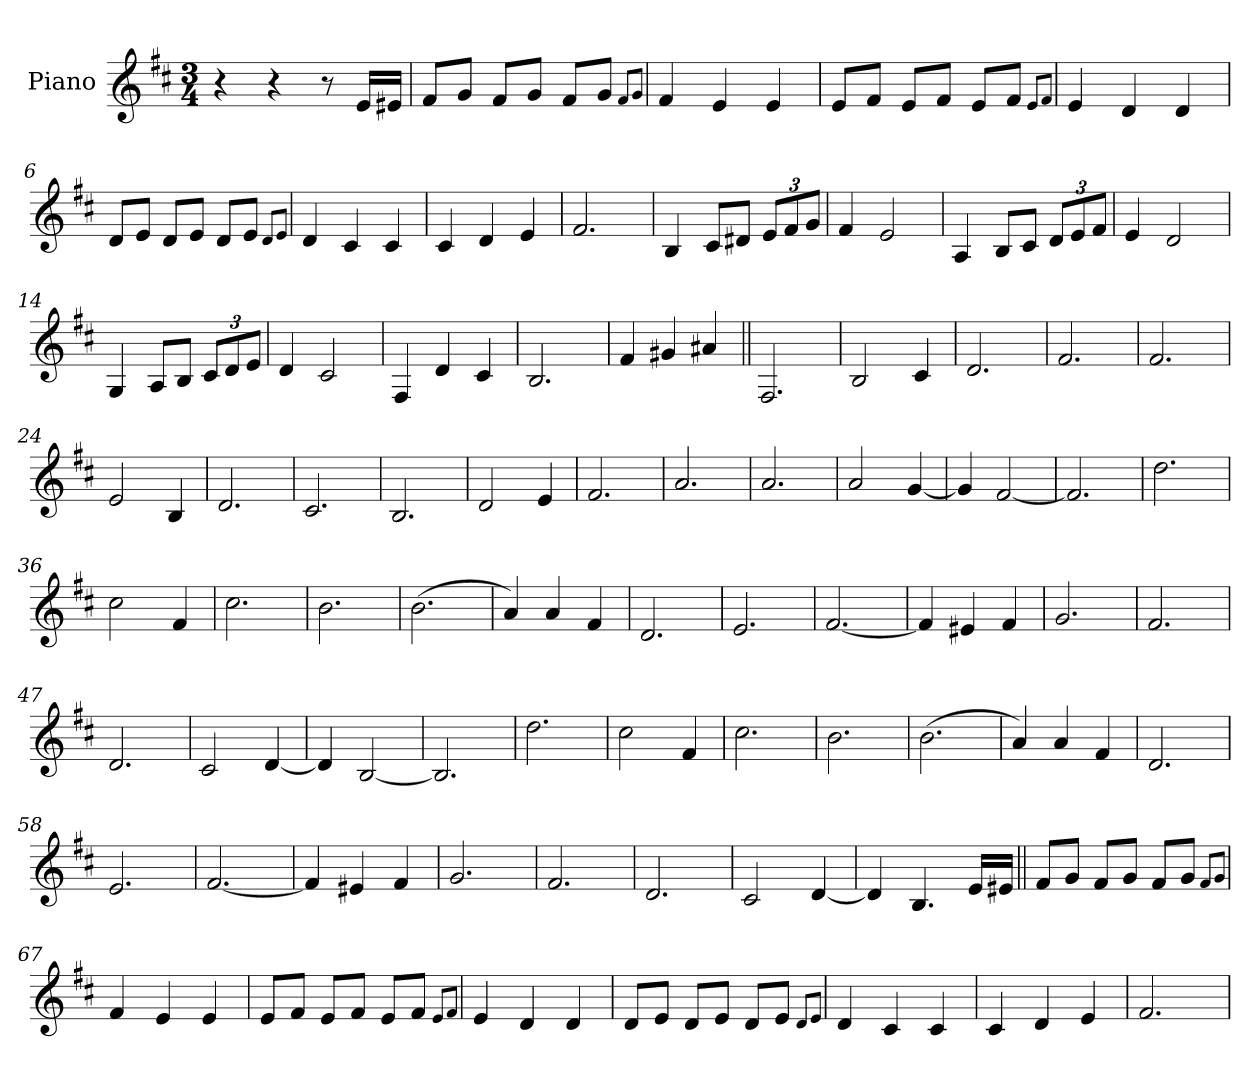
**kern
*part1
*staff1
*I"Piano
*I'Pno.
*clefG2
*k[f#c#]
*M3/4
*MM156
=1
4r
4r
8r
16e!LL
16e#X!JJ
=2
8f#!L
8g!J
8f#!L
8g!J
8f#!L
8g!J
8qf#L
8qgJ
=3
4f#!
4e!
4e!
=4
8e!L
8f#!J
8e!L
8f#!J
8e!L
8f#!J
8qeL
8qf#J
=5
4e!
4d!
4d!
=6
8d!L
8e!J
8d!L
8e!J
8d!L
8e!J
8qdL
8qeJ
=7
4d!
4c#!
4c#!
=8
4c#!
4d!
4e!
=9
2.f#!
=10
4B!
8c#!L
8d#X!J
*Xbrackettup
12e!L
12f#!
12g!J
=11
4f#!
2e!
=12
4A!
8B!L
8c#!J
12d!L
12e!
12f#!J
=13
4e!
2d!
=14
4G!
8A!L
8B!J
12c#!L
12d!
12e!J
=15
4d!
2c#!
=16
4F#!
4d!
4c#!
=17
2.B!
=18
4f#!
4g#X!
4a#X!
=19||
2.F#
=20
2B
4c#
=21
2.d
=22
2.f#
=23
2.f#
=24
2e
4B
=25
2.d
=26
2.c#
=27
2.B
=28
2d
4e
=29
2.f#
=30
2.a
=31
2.a
=32
2a
[4g
=33
4g]
[2f#
=34
2.f#]
=35
2.dd
=36
2cc#
4f#
=37
2.cc#
=38
2.b
=39
(2.b
=40
4a)
4a
4f#
=41
2.d
=42
2.e
=43
[2.f#
=44
4f#]
4e#X
4f#
=45
2.g
=46
2.f#
=47
2.d
=48
2c#
[4d
=49
4d]
[2B
=50
2.B]
=51
2.dd
=52
2cc#
4f#
=53
2.cc#
=54
2.b
=55
(2.b
=56
4a)
4a
4f#
=57
2.d
=58
2.e
=59
[2.f#
=60
4f#]
4e#X
4f#
=61
2.g
=62
2.f#
=63
2.d
=64
2c#
[4d
=65
4d]
4.B
16e!LL
16e#X!JJ
=66||
8f#!L
8g!J
8f#!L
8g!J
8f#!L
8g!J
8qf#L
8qgJ
=67
4f#!
4e!
4e!
=68
8e!L
8f#!J
8e!L
8f#!J
8e!L
8f#!J
8qeL
8qf#J
=69
4e!
4d!
4d!
=70
8d!L
8e!J
8d!L
8e!J
8d!L
8e!J
8qdL
8qeJ
=71
4d!
4c#!
4c#!
=72
4c#!
4d!
4e!
=73
2.f#!
=
*-
